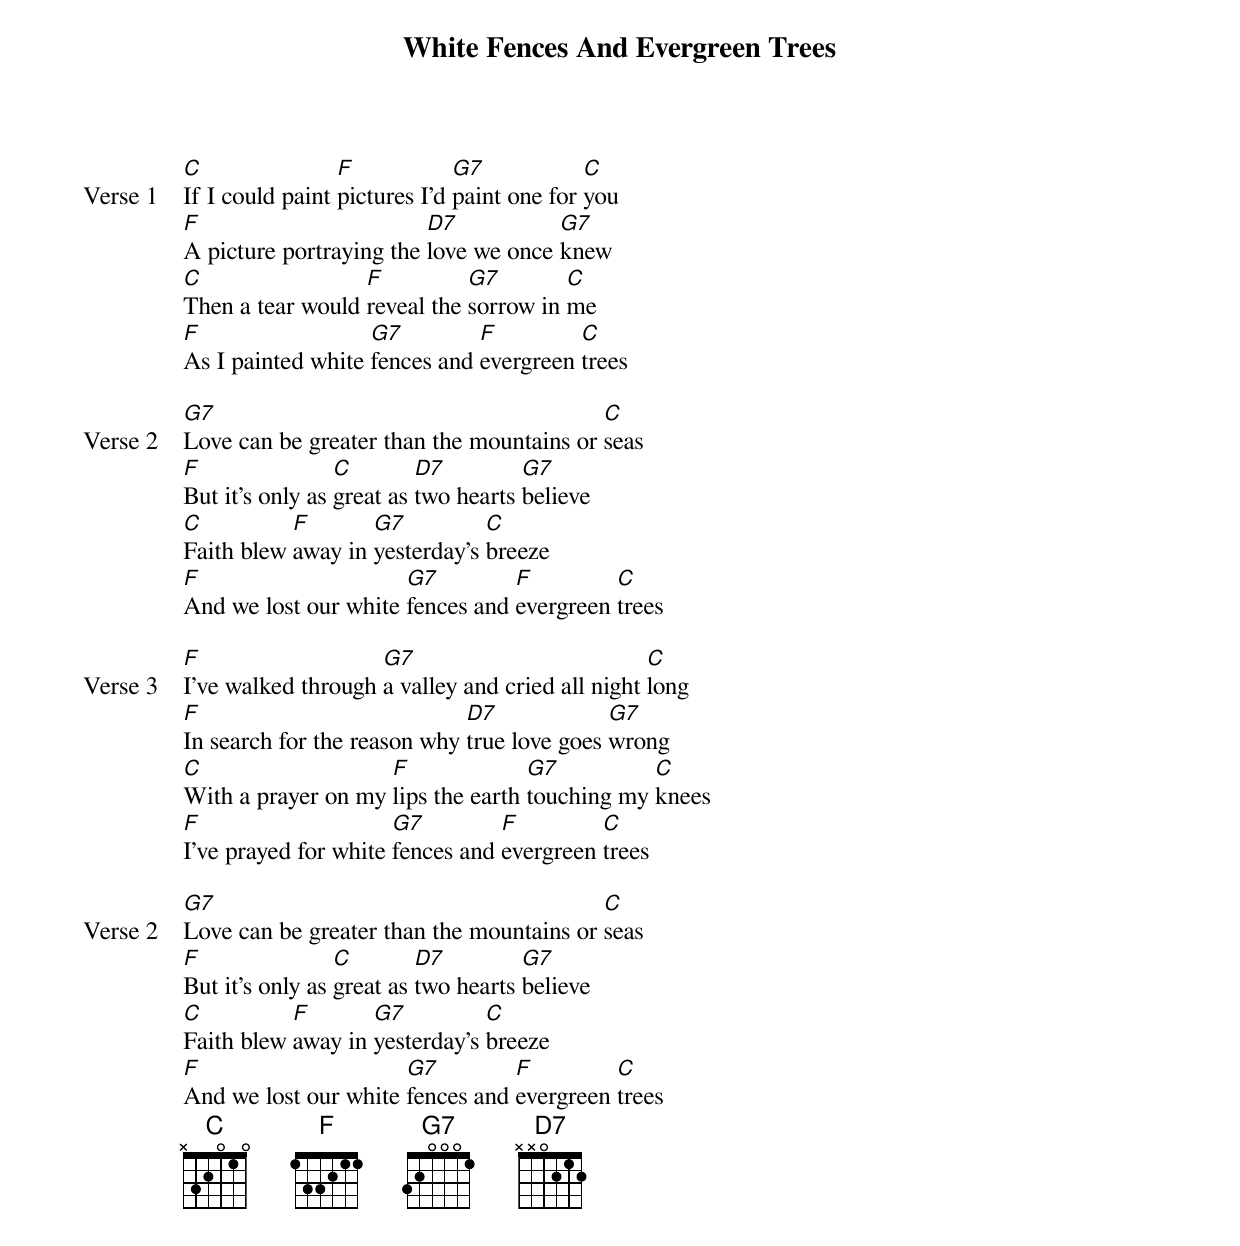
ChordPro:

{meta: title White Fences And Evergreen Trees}
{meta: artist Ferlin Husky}
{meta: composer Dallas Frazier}
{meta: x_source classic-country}
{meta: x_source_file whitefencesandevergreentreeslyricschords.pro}
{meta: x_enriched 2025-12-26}

{start_of_verse: Verse 1}
[C]If I could paint [F]pictures I'd [G7]paint one for [C]you
[F]A picture portraying the [D7]love we once [G7]knew
[C]Then a tear would [F]reveal the [G7]sorrow in [C]me
[F]As I painted white [G7]fences and [F]evergreen [C]trees
{end_of_verse}

{start_of_verse: Verse 2}
[G7]Love can be greater than the mountains or [C]seas
[F]But it's only as [C]great as [D7]two hearts [G7]believe
[C]Faith blew [F]away in [G7]yesterday's [C]breeze
[F]And we lost our white [G7]fences and [F]evergreen [C]trees
{end_of_verse}

{start_of_verse: Verse 3}
[F]I've walked through [G7]a valley and cried all night [C]long
[F]In search for the reason why [D7]true love goes [G7]wrong
[C]With a prayer on my [F]lips the earth [G7]touching my [C]knees
[F]I've prayed for white [G7]fences and [F]evergreen [C]trees
{end_of_verse}

{start_of_verse: Verse 2}
[G7]Love can be greater than the mountains or [C]seas
[F]But it's only as [C]great as [D7]two hearts [G7]believe
[C]Faith blew [F]away in [G7]yesterday's [C]breeze
[F]And we lost our white [G7]fences and [F]evergreen [C]trees
{end_of_verse}
